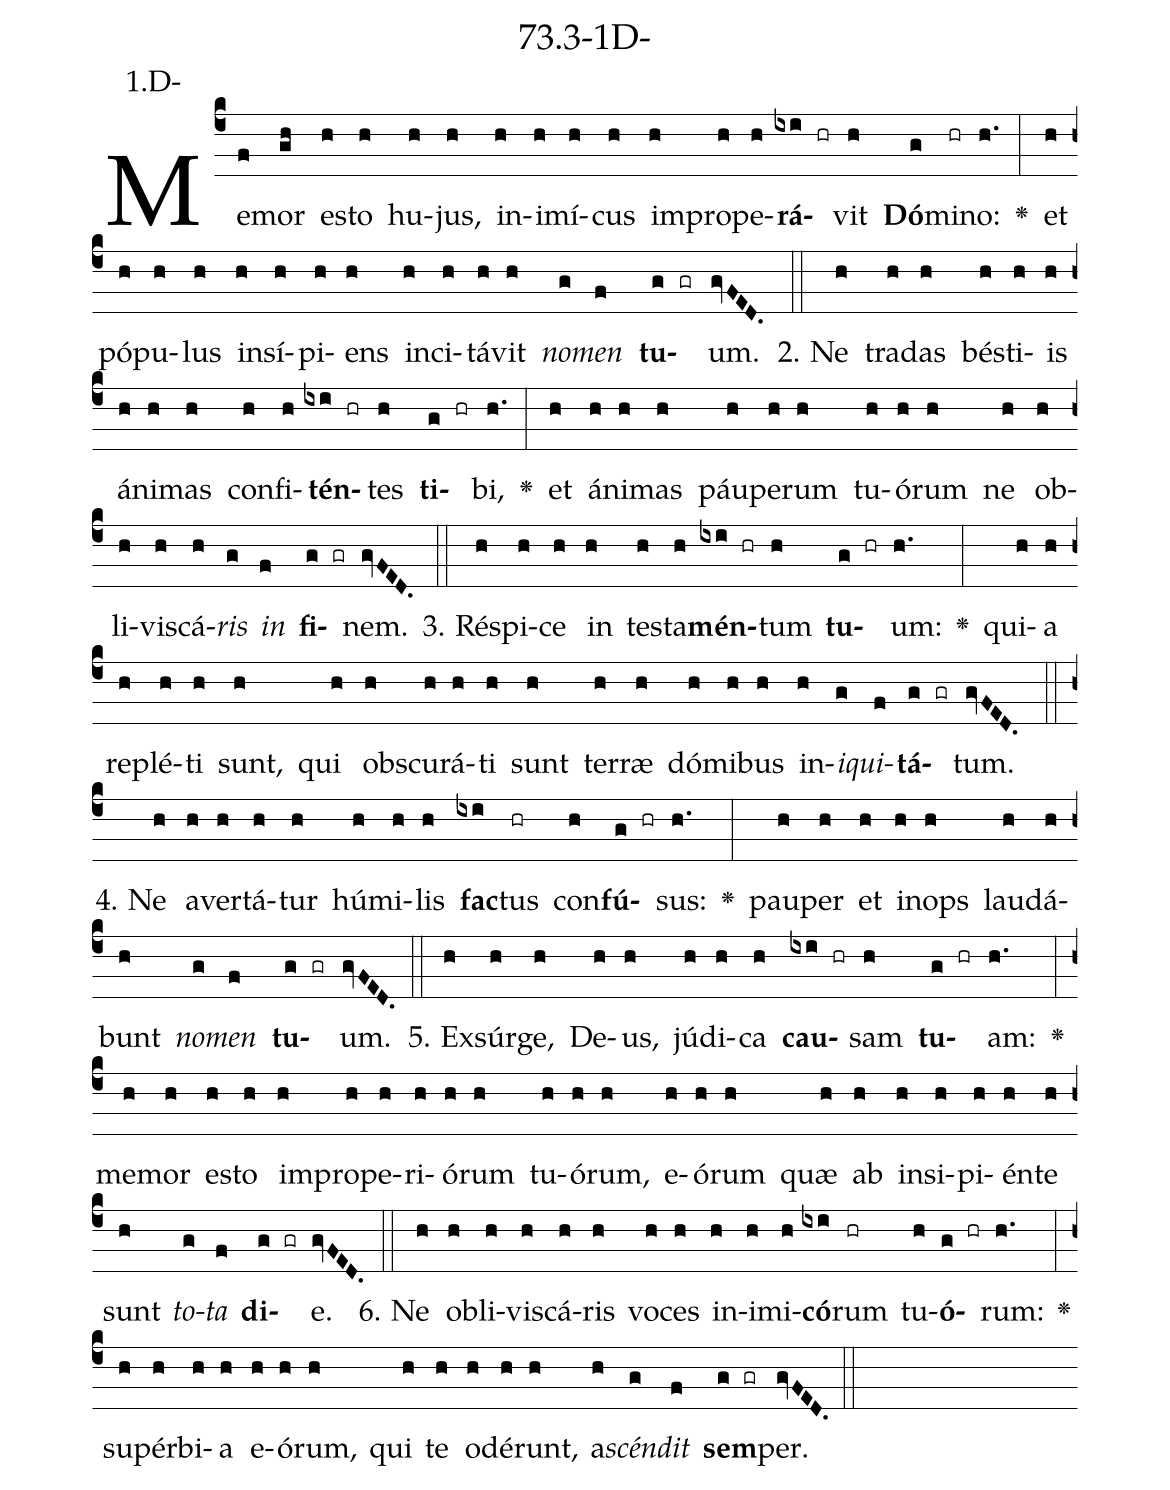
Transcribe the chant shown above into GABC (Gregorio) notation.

name: 73.3-1D-;
annotation: 1.D-;
%%
(c4)Me(f)mor(gh) es(h)to(h) hu(h)jus,(h) in(h)i(h)mí(h)cus(h) im(h)pro(h)pe(h)<b>rá</b>(ixi hr)vit(h) <b>Dó</b>(g)mi(hr)no:(h.) <v>\greheightstar</v>(:) et(h) pó(h)pu(h)lus(h) in(h)sí(h)pi(h)ens(h) in(h)ci(h)tá(h)vit(h) <i>no</i>(g)<i>men</i>(f) <b>tu</b>(g gr)um.(gvFED.) (::)
2. Ne(h) tra(h)das(h) bés(h)ti(h)is(h) á(h)ni(h)mas(h) con(h)fi(h)<b>tén</b>(ixi hr)tes(h) <b>ti</b>(g hr)bi,(h.) <v>\greheightstar</v>(:) et(h) á(h)ni(h)mas(h) páu(h)pe(h)rum(h) tu(h)ó(h)rum(h) ne(h) ob(h)li(h)vis(h)cá(h)<i>ris</i>(g) <i>in</i>(f) <b>fi</b>(g gr)nem.(gvFED.) (::)
3. Ré(h)spi(h)ce(h) in(h) tes(h)ta(h)<b>mén</b>(ixi hr)tum(h) <b>tu</b>(g hr)um:(h.) <v>\greheightstar</v>(:) qui(h)a(h) re(h)plé(h)ti(h) sunt,(h) qui(h) obs(h)cu(h)rá(h)ti(h) sunt(h) ter(h)ræ(h) dó(h)mi(h)bus(h) in(h)<i>i</i>(g)<i>qui</i>(f)<b>tá</b>(g gr)tum.(gvFED.) (::)
4. Ne(h) a(h)ver(h)tá(h)tur(h) hú(h)mi(h)lis(h) <b>fac</b>(ixi)tus(hr) con(h)<b>fú</b>(g hr)sus:(h.) <v>\greheightstar</v>(:) pau(h)per(h) et(h) in(h)ops(h) lau(h)dá(h)bunt(h) <i>no</i>(g)<i>men</i>(f) <b>tu</b>(g gr)um.(gvFED.) (::)
5. Ex(h)súr(h)ge,(h) De(h)us,(h) jú(h)di(h)ca(h) <b>cau</b>(ixi hr)sam(h) <b>tu</b>(g hr)am:(h.) <v>\greheightstar</v>(:) me(h)mor(h) es(h)to(h) im(h)pro(h)pe(h)ri(h)ó(h)rum(h) tu(h)ó(h)rum,(h) e(h)ó(h)rum(h) quæ(h) ab(h) in(h)si(h)pi(h)én(h)te(h) sunt(h) <i>to</i>(g)<i>ta</i>(f) <b>di</b>(g gr)e.(gvFED.) (::)
6. Ne(h) ob(h)li(h)vis(h)cá(h)ris(h) vo(h)ces(h) in(h)i(h)mi(h)<b>có</b>(ixi)rum(hr) tu(h)<b>ó</b>(g hr)rum:(h.) <v>\greheightstar</v>(:) su(h)pér(h)bi(h)a(h) e(h)ó(h)rum,(h) qui(h) te(h) o(h)dé(h)runt,(h) a(h)<i>scén</i>(g)<i>dit</i>(f) <b>sem</b>(g gr)per.(gvFED.) (::)
